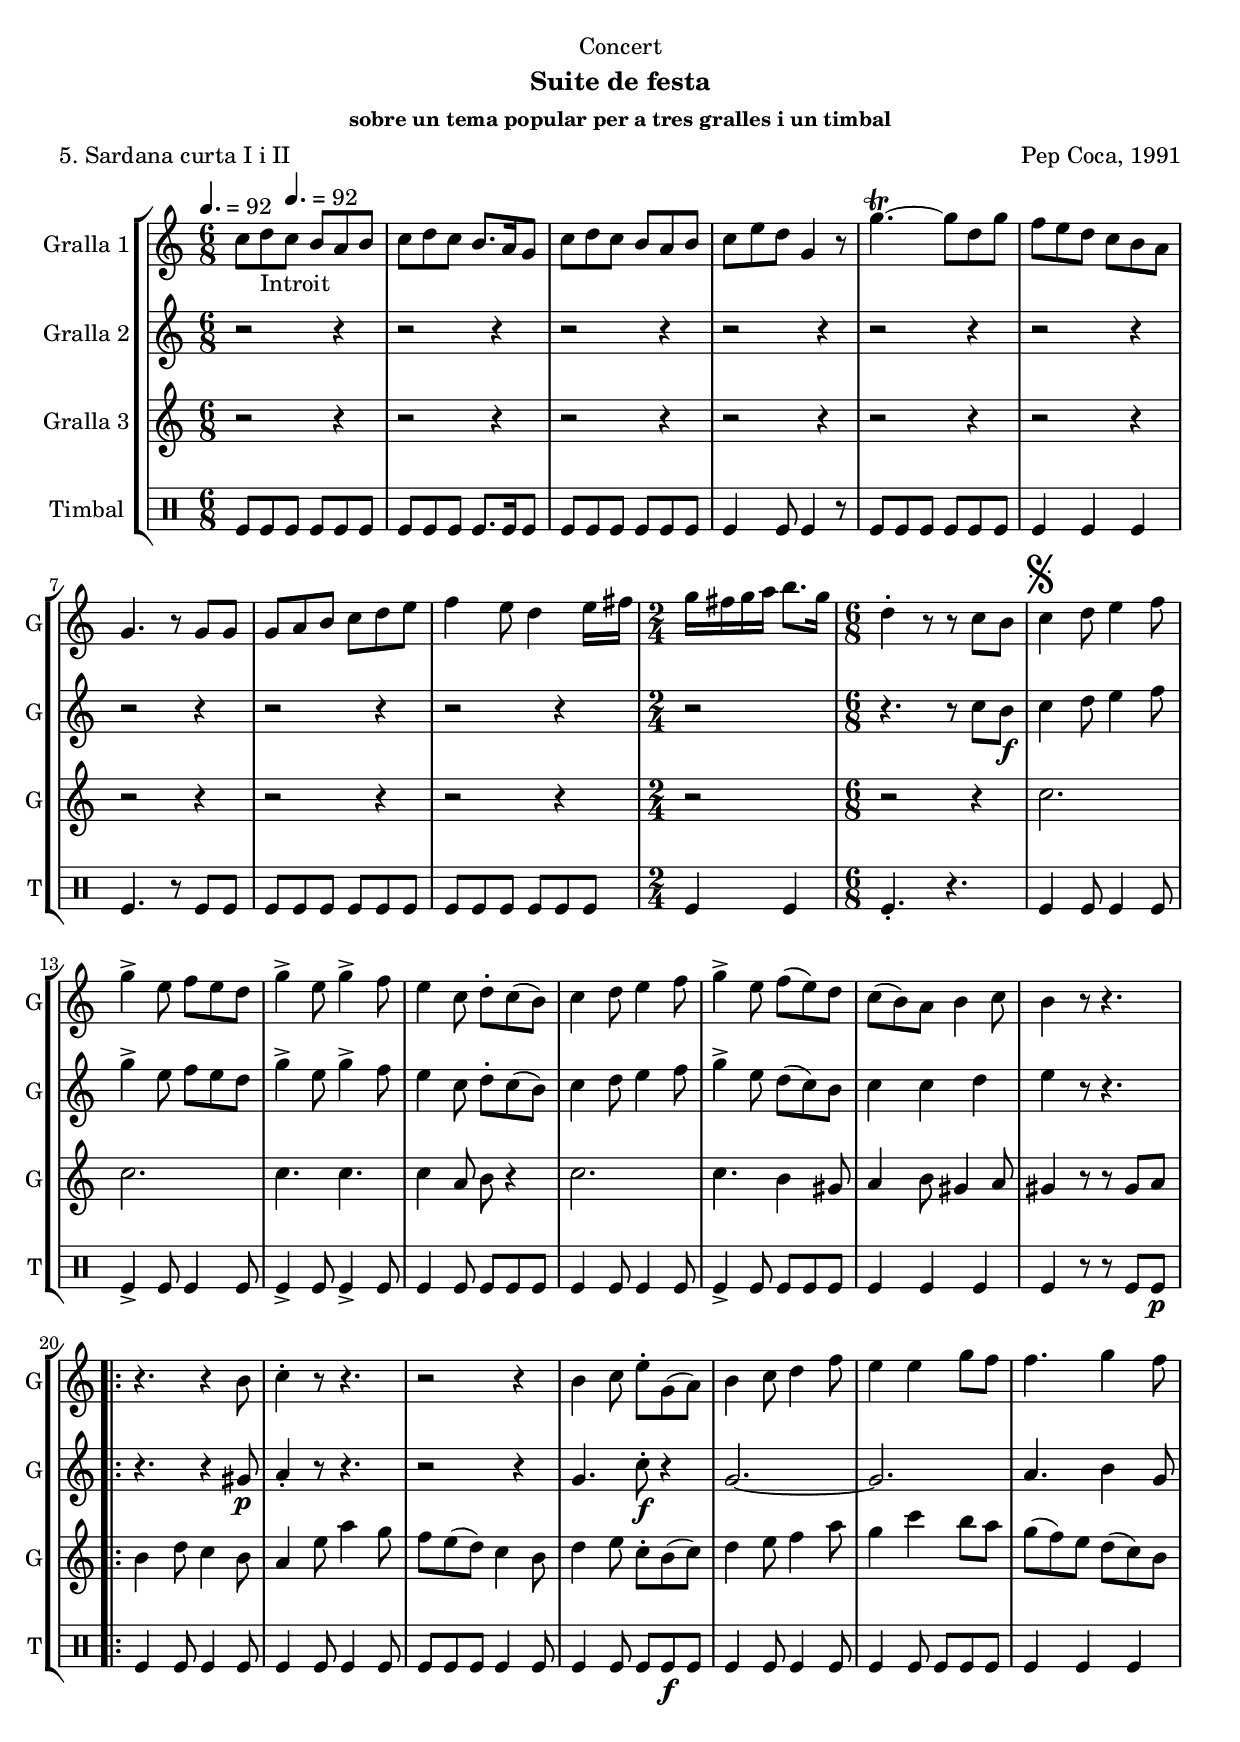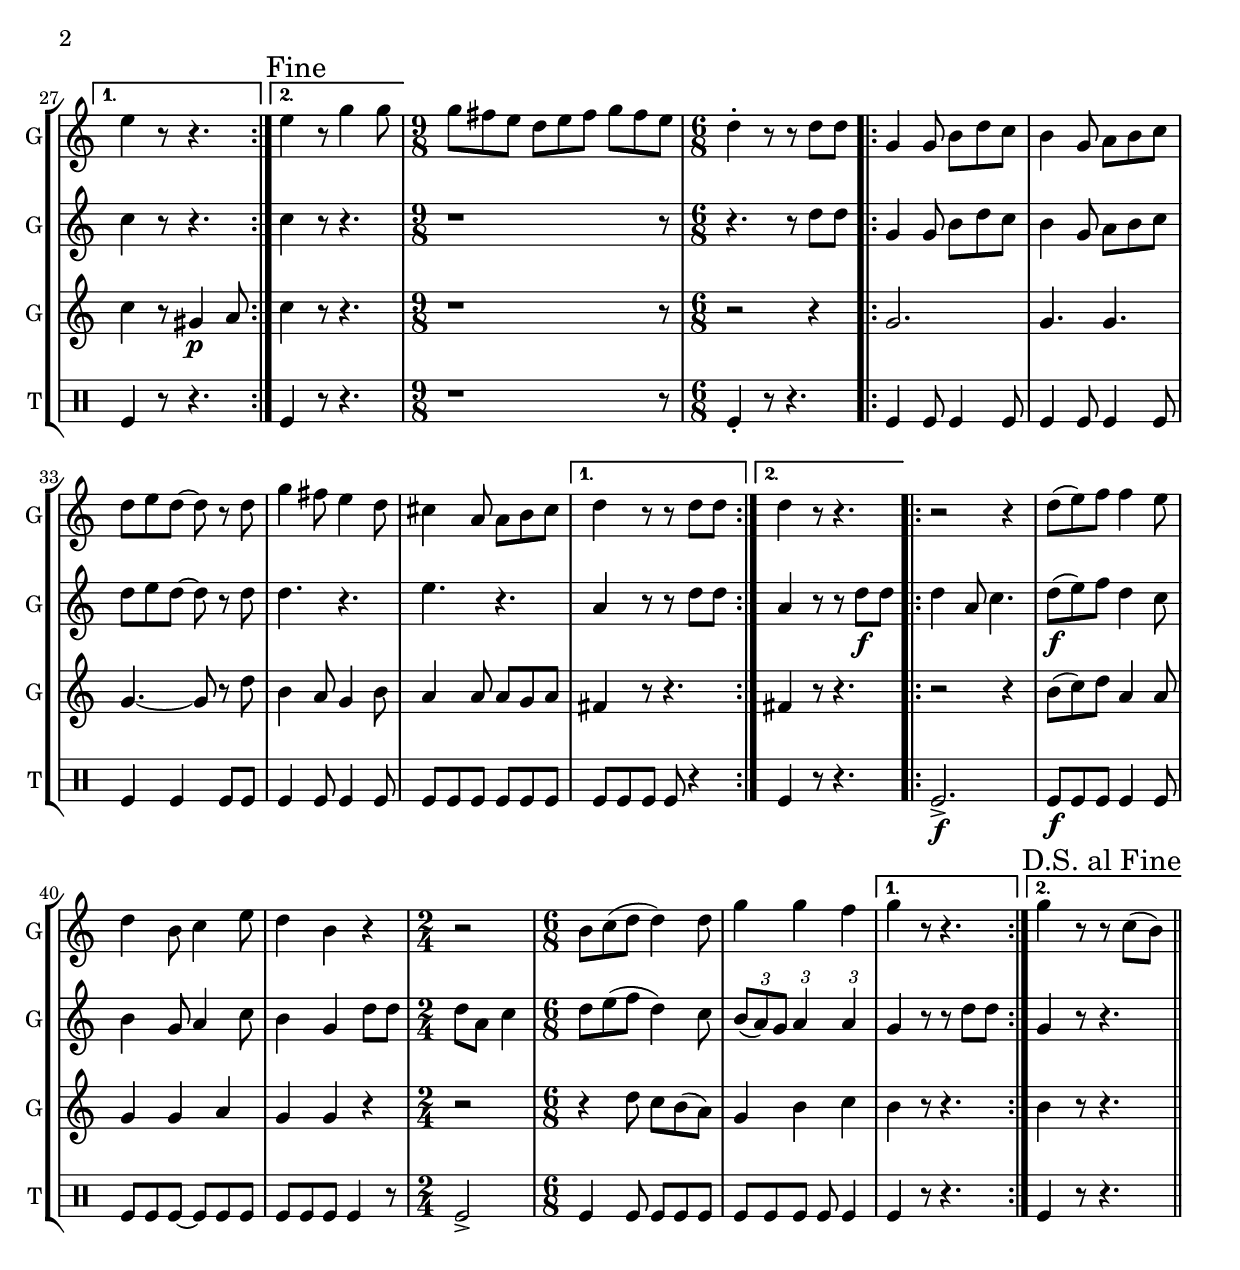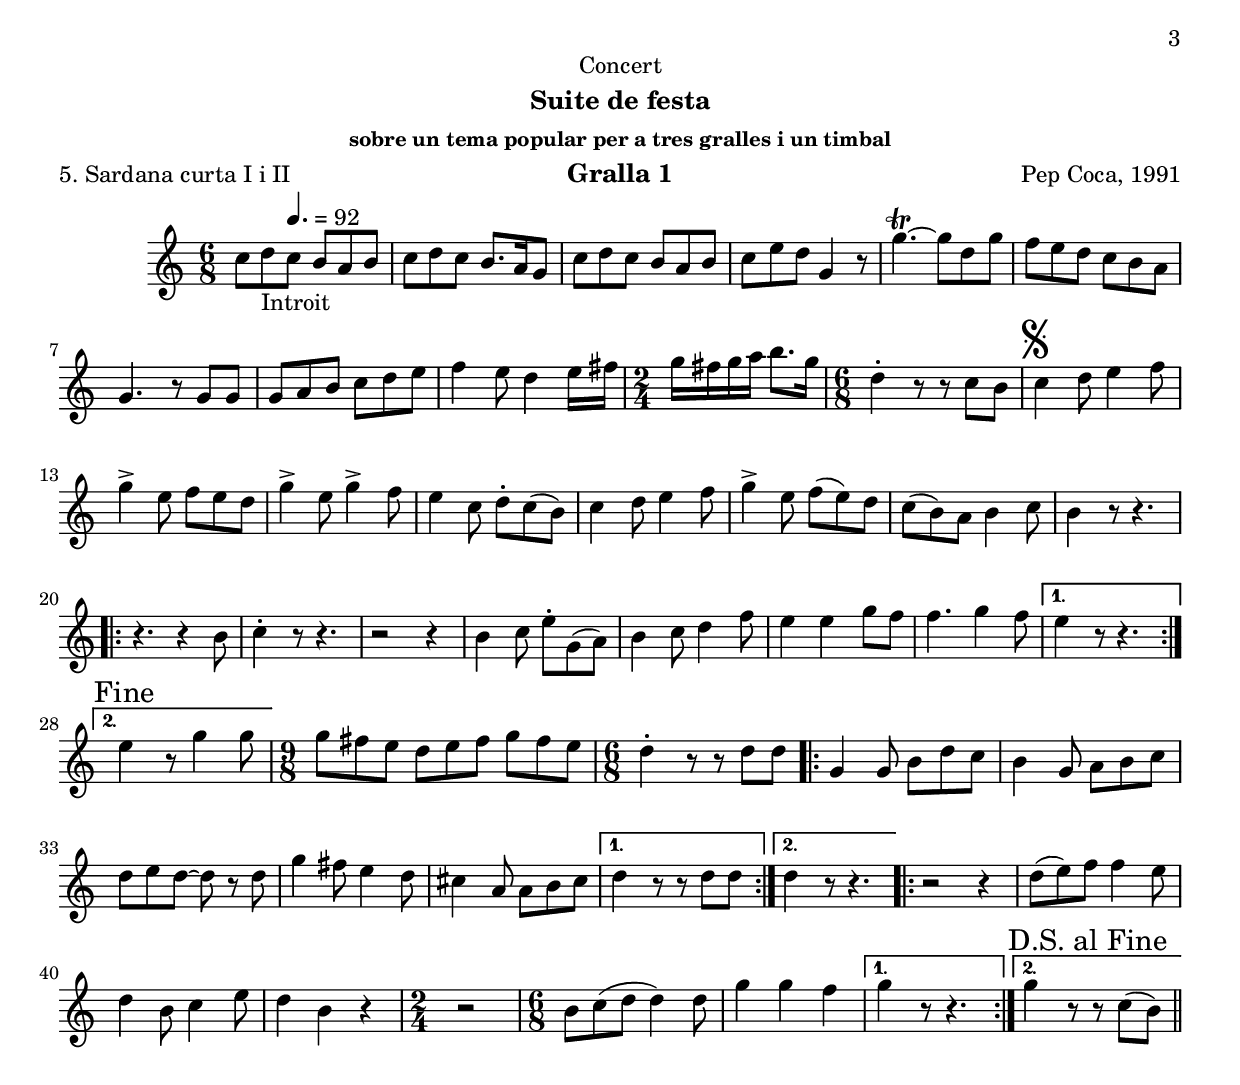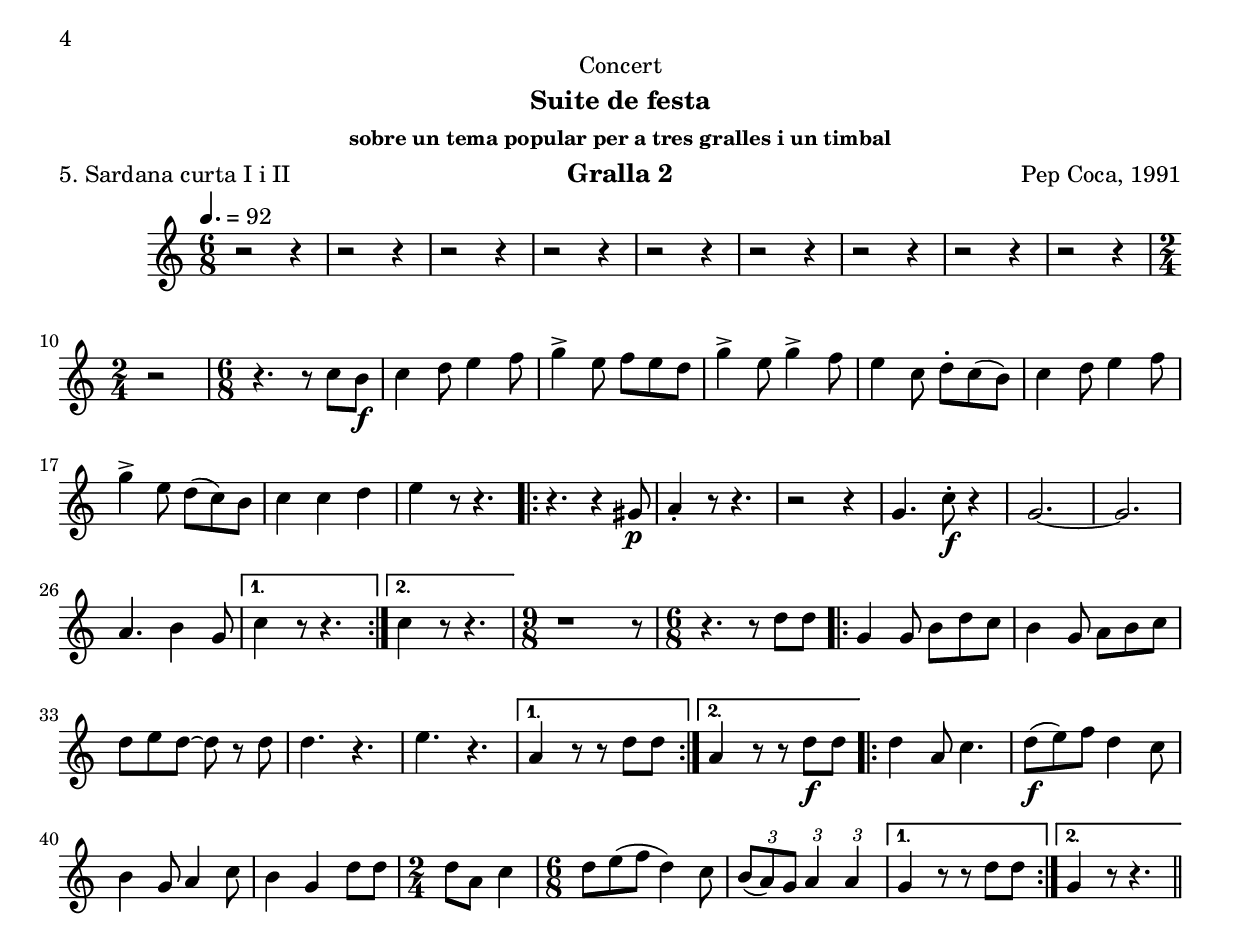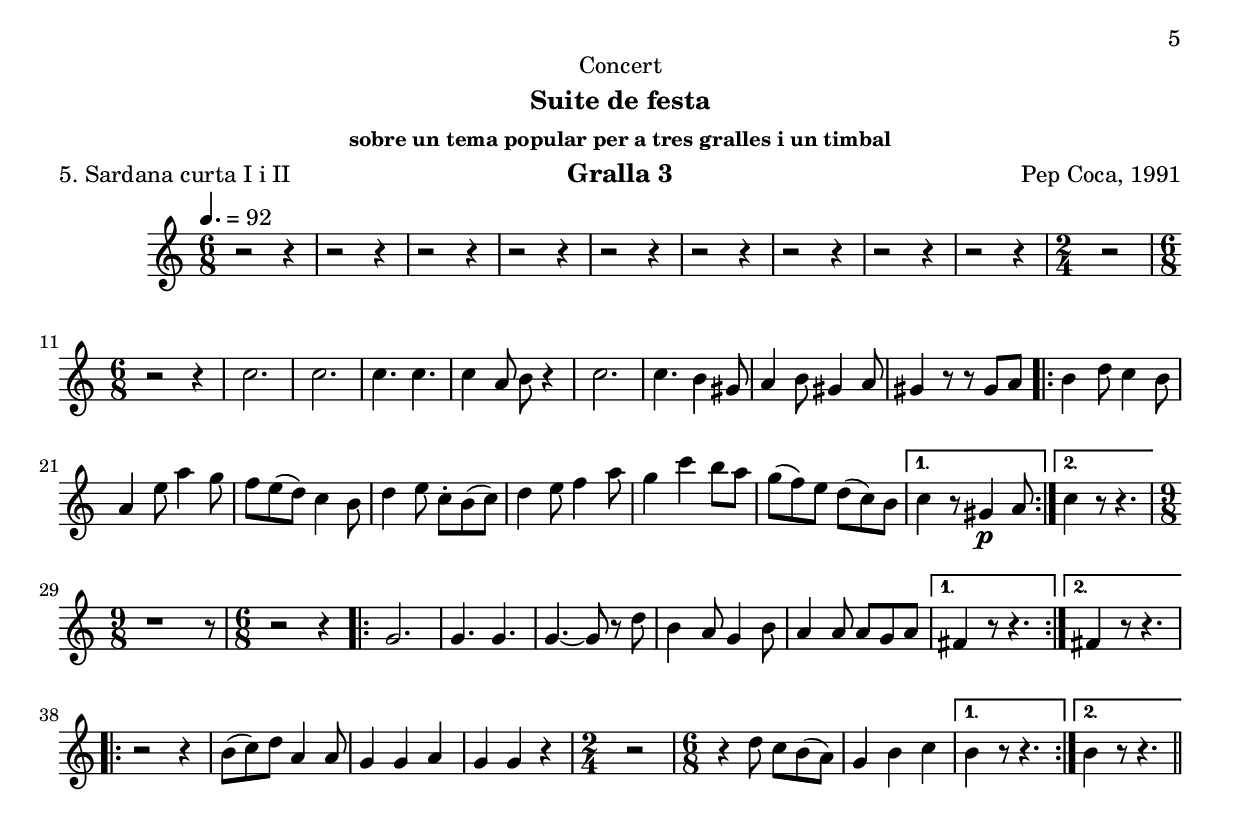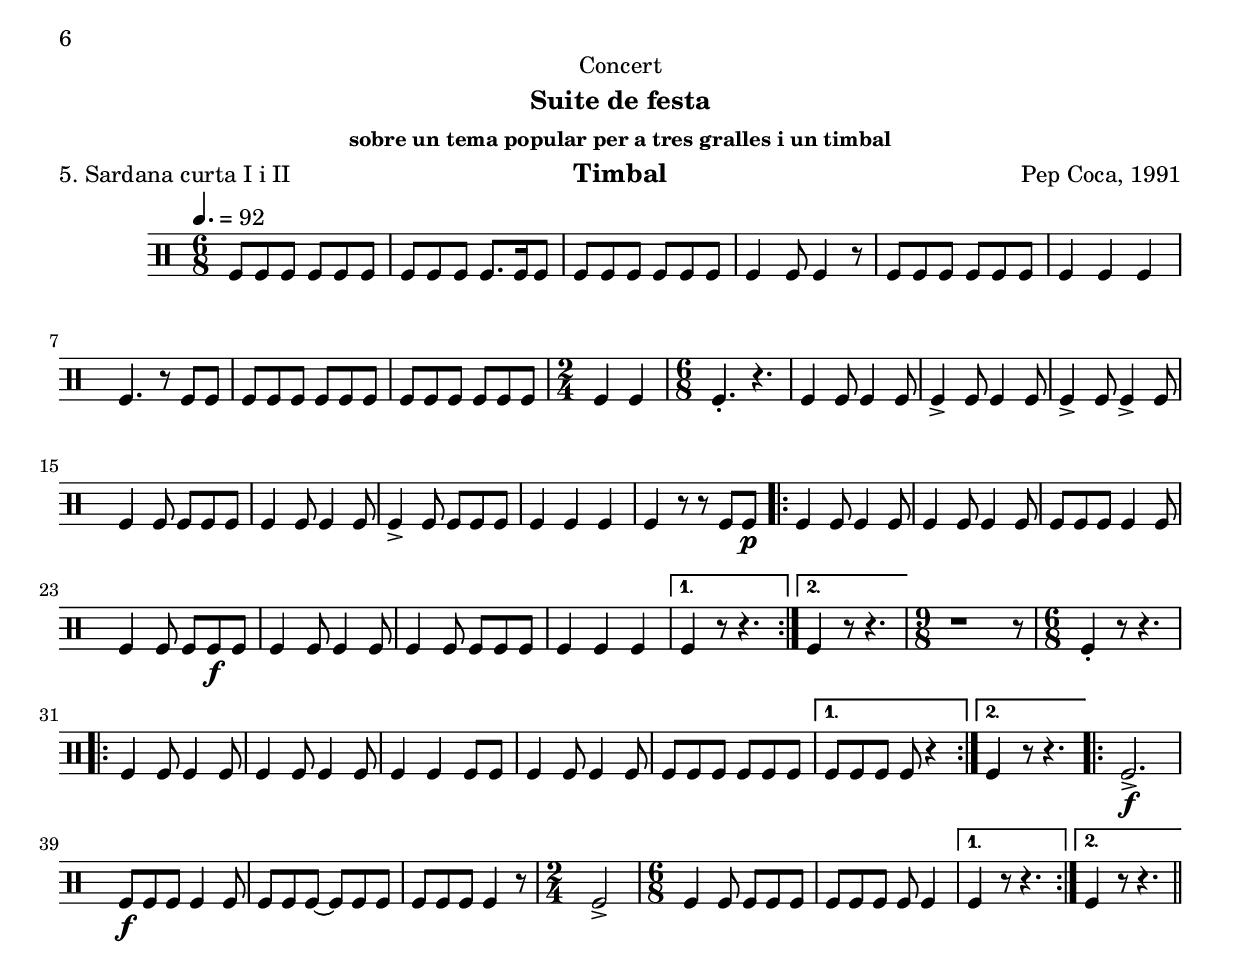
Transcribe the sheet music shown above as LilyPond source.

\version "2.22.1"

\header {
  dedication="Concert"
  title=""
  subtitle="Suite de festa"
  subsubtitle="sobre un tema popular per a tres gralles i un timbal"
  poet="5. Sardana curta I i II"
  meter=""
  piece=""
  composer="Pep Coca, 1991"
  arranger=""
  opus=""
  instrument=""
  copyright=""
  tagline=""
}

liniaroAa =
\relative c''
{
  \clef treble
  \key c \major
  \time 6/8
  c8 d _"Introit" \tempo 4. = 92 c b a b  |
  c8 d c b8. a16 g8  |
  c8 d c b a b  |
  c8 e d g,4 r8  |
  %05
  g'4.\trill ~ g8 d g  |
  f8 e d c b a  |
  g4. r8 g g  |
  g8 a b c d e  |
  f4 e8 d4 e16 fis  |
  %10
  \time 2/4   g16 fis g a b8. g16  |
  \time 6/8   d4-. r8 r  c b   |
  \mark \markup {\musicglyph #"scripts.segno"} c4 d8 e4 f8  |
  g4-> e8 f e d   |
  g4-> e8 g4-> f8  |
  %15
  e4 c8 d-. c ( b )  |
  c4 d8 e4 f8  |
  g4-> e8 f ( e ) d  |
  c8 ( b ) a b4 c8  |
  b4 r8 r4.  |
  %20
  \repeat volta 2 { r4. r4 b8  |
  c4-. r8 r4.  |
  r2 r4  |
  b4 c8 e-. g, ( a )  |
  b4 c8 d4 f8  |
  %25
  e4 e g8 f   |
  f4. g4 f8 }
  \alternative { { e4 r8 r4. }
  { \mark "Fine" e4 r8 g4  g8 } }
  \time 9/8   g8 fis e d e fis g fis e  |
  %30
  \time 6/8   d4-. r8 r d d  |
  \repeat volta 2 { g,4 g8 b d c  |
  b4 g8 a b c  |
  d8 e d ~ d r d  |
  g4 fis8 e4 d8  |
  %35
  cis4 a8 a b cis }
  \alternative { { d4 r8 r d d }
  { d4 r8 r4. } }
  \repeat volta 2 { r2 r4  |
  d8 ( e ) f f4 e8  |
  %40
  d4 b8 c4 e8  |
  d4 b r  |
  \time 2/4   r2  |
  \time 6/8   b8 c ( d d4 ) d8  |
  g4 g f }
  %45
  \alternative { { g4 r8 r4. }
  { \mark "D.S. al Fine" g4 r8 r c, ( b ) } } \bar "||"
}

liniaroAb =
\relative c''
{
  \tempo 4. = 92
  \clef treble
  \key c \major
  \time 6/8
  r2 r4  |
  r2 r4  |
  r2 r4  |
  r2 r4  |
  %05
  r2 r4  |
  r2 r4  |
  r2 r4  |
  r2 r4  |
  r2 r4  |
  %10
  \time 2/4   r2  |
  \time 6/8   r4. r8 c b \f   |
  c4 d8 e4 f8  |
  g4-> e8 f e d   |
  g4-> e8 g4-> f8  |
  %15
  e4 c8 d-. c ( b )  |
  c4 d8 e4 f8  |
  g4-> e8 d ( c ) b  |
  c4 c d  |
  e4 r8 r4.  |
  %20
  \repeat volta 2 { r4. r4 gis,8 \p  |
  a4-. r8 r4.  |
  r2 r4  |
  g4. c8-. \f r4  | % kompletite
  g2. ~  |
  %25
  g2.   |
  a4. b4 g8 }
  \alternative { { c4 r8 r4. }
  { c4 r8 r4. } }
  \time 9/8   r1 r8  | % kompletite
  %30
  \time 6/8   r4. r8 d d  |
  \repeat volta 2 { g,4 g8 b d c  |
  b4 g8 a b c  |
  d8 e d ~ d r d  |
  d4. r  |
  %35
  e4. r }
  \alternative { { a,4 r8 r d d }
  { a4 r8 r d \f d } }
  \repeat volta 2 { d4 a8 c4.  |
  d8 ( \f e ) f d4 c8  |
  %40
  b4 g8 a4 c8  |
  b4 g d'8 d  |
  \time 2/4   d8 a c4  |
  \time 6/8   d8 e ( f d4 ) c8  |
  \times 2/3 { b8 ( a ) g } \times 3/3 { a4 } \times 3/3 { a } } % kompletite
  %45
  \alternative { { g4 r8 r d' d }
  { g,4 r8 r4. } } \bar "||"
}

liniaroAc =
\relative c''
{
  \tempo 4. = 92
  \clef treble
  \key c \major
  \time 6/8
  r2 r4  |
  r2 r4  |
  r2 r4  |
  r2 r4  |
  %05
  r2 r4  |
  r2 r4  |
  r2 r4  |
  r2 r4  |
  r2 r4  |
  %10
  \time 2/4   r2  |
  \time 6/8   r2 r4  |
  c2.  |
  c2.  |
  c4. c  |
  %15
  c4 a8 b r4  |
  c2.  |
  c4. b4 gis8  |
  a4 b8 gis4 a8  |
  gis4 r8 r gis a   |
  %20
  \repeat volta 2 { b4 d8 c4 b8  |
  a4 e'8 a4 g8  |
  f8 e ( d ) c4 b8  |
  d4 e8 c-. b ( c )  |
  d4 e8 f4 a8  |
  %25
  g4 c b8 a  |
  g8 ( f ) e d ( c ) b }
  \alternative { { c4 r8 gis4 \p a8 }
  { c4 r8 r4. } }
  \time 9/8   r1 r8  | % kompletite
  %30
  \time 6/8   r2 r4  |
  \repeat volta 2 { g2.  |
  g4. g  |
  g4. ~ g8 r d'  |
  b4 a8 g4 b8  |
  %35
  a4 a8 a g a }
  \alternative { { fis4 r8 r4. }
  { fis4 r8 r4. } }
  \repeat volta 2 { r2 r4  |
  b8 ( c ) d a4 a8  |
  %40
  g4 g a  |
  g4 g r  |
  \time 2/4   r2  |
  \time 6/8   r4 d'8 c b ( a )  |
  g4 b c }
  %45
  \alternative { { b4 r8 r4. }
  { b4 r8 r4. } } \bar "||"
}

liniaroAd =
\drummode
{
  \tempo 4. = 92
  \time 6/8
  tomfl8 tomfl tomfl tomfl tomfl tomfl  |
  tomfl8 tomfl tomfl tomfl8. tomfl16 tomfl8  |
  tomfl8 tomfl tomfl tomfl tomfl tomfl  |
  tomfl4 tomfl8 tomfl4 r8  |
  %05
  tomfl8 tomfl tomfl tomfl tomfl tomfl  |
  tomfl4 tomfl tomfl  |
  tomfl4. r8 tomfl tomfl  |
  tomfl8 tomfl tomfl tomfl tomfl tomfl  |
  tomfl8 tomfl tomfl tomfl tomfl tomfl  |
  %10
  \time 2/4   tomfl4 tomfl  |
  \time 6/8   tomfl4.-. r  |
  tomfl4 tomfl8 tomfl4 tomfl8  |
  tomfl4-> tomfl8 tomfl4 tomfl8  |
  tomfl4-> tomfl8 tomfl4-> tomfl8  |
  %15
  tomfl4 tomfl8 tomfl tomfl tomfl  |
  tomfl4 tomfl8 tomfl4 tomfl8  |
  tomfl4-> tomfl8 tomfl tomfl tomfl  |
  tomfl4 tomfl tomfl  |
  tomfl4 r8 r tomfl tomfl \p  |
  %20
  \repeat volta 2 { tomfl4 tomfl8 tomfl4 tomfl8  |
  tomfl4 tomfl8 tomfl4 tomfl8  |
  tomfl8 tomfl tomfl tomfl4 tomfl8  |
  tomfl4 tomfl8 tomfl tomfl \f tomfl  |
  tomfl4 tomfl8 tomfl4 tomfl8  |
  %25
  tomfl4 tomfl8 tomfl tomfl tomfl  |
  tomfl4 tomfl tomfl }
  \alternative { { tomfl4 r8 r4. }
  { tomfl4 r8 r4. } }
  \time 9/8   r1 r8  | % kompletite
  %30
  \time 6/8   tomfl4-. r8 r4.  |
  \repeat volta 2 { tomfl4 tomfl8 tomfl4 tomfl8  |
  tomfl4 tomfl8 tomfl4 tomfl8  |
  tomfl4 tomfl tomfl8 tomfl  |
  tomfl4 tomfl8 tomfl4 tomfl8  |
  %35
  tomfl8 tomfl tomfl tomfl tomfl tomfl }
  \alternative { { tomfl8 tomfl tomfl tomfl r4 }
  { tomfl4 r8 r4. } }
  \repeat volta 2 { tomfl2.-> \f  |
  tomfl8 \f tomfl tomfl tomfl4 tomfl8  |
  %40
  tomfl8 tomfl tomfl ~ tomfl tomfl tomfl  |
  tomfl8 tomfl tomfl tomfl4 r8  |
  \time 2/4   tomfl2->  |
  \time 6/8   tomfl4 tomfl8 tomfl tomfl tomfl  |
  tomfl8 tomfl tomfl tomfl tomfl4 }
  %45
  \alternative { { tomfl4 r8 r4. }
  { tomfl4 r8 r4. } } \bar "||"
}

\bookpart {
  \score {
    \new StaffGroup {
      \override Score.RehearsalMark #'self-alignment-X = #LEFT
      <<
        \new Staff \with {instrumentName = #"Gralla 1" shortInstrumentName = #"G"} \liniaroAa
        \new Staff \with {instrumentName = #"Gralla 2" shortInstrumentName = #"G"} \liniaroAb
        \new Staff \with {instrumentName = #"Gralla 3" shortInstrumentName = #"G"} \liniaroAc
        \new DrumStaff \with {instrumentName = #"Timbal" shortInstrumentName = #"T"} \liniaroAd
      >>
    }
    \layout {}
  }
  \score { \unfoldRepeats
    \new StaffGroup {
      \override Score.RehearsalMark #'self-alignment-X = #LEFT
      <<
        \new Staff \with {instrumentName = #"Gralla 1" shortInstrumentName = #"G"} \liniaroAa
        \new Staff \with {instrumentName = #"Gralla 2" shortInstrumentName = #"G"} \liniaroAb
        \new Staff \with {instrumentName = #"Gralla 3" shortInstrumentName = #"G"} \liniaroAc
        \new DrumStaff \with {instrumentName = #"Timbal" shortInstrumentName = #"T"} \liniaroAd
      >>
    }
    \midi {
      \set Staff.midiInstrument = "oboe"
      \set DrumStaff.midiInstrument = "drums"
    }
  }
}

\bookpart {
  \header {instrument="Gralla 1"}
  \score {
    \new StaffGroup {
      \override Score.RehearsalMark #'self-alignment-X = #LEFT
      <<
        \new Staff \liniaroAa
      >>
    }
    \layout {}
  }
  \score { \unfoldRepeats
    \new StaffGroup {
      \override Score.RehearsalMark #'self-alignment-X = #LEFT
      <<
        \new Staff \liniaroAa
      >>
    }
    \midi {
      \set Staff.midiInstrument = "oboe"
      \set DrumStaff.midiInstrument = "drums"
    }
  }
}

\bookpart {
  \header {instrument="Gralla 2"}
  \score {
    \new StaffGroup {
      \override Score.RehearsalMark #'self-alignment-X = #LEFT
      <<
        \new Staff \liniaroAb
      >>
    }
    \layout {}
  }
  \score { \unfoldRepeats
    \new StaffGroup {
      \override Score.RehearsalMark #'self-alignment-X = #LEFT
      <<
        \new Staff \liniaroAb
      >>
    }
    \midi {
      \set Staff.midiInstrument = "oboe"
      \set DrumStaff.midiInstrument = "drums"
    }
  }
}

\bookpart {
  \header {instrument="Gralla 3"}
  \score {
    \new StaffGroup {
      \override Score.RehearsalMark #'self-alignment-X = #LEFT
      <<
        \new Staff \liniaroAc
      >>
    }
    \layout {}
  }
  \score { \unfoldRepeats
    \new StaffGroup {
      \override Score.RehearsalMark #'self-alignment-X = #LEFT
      <<
        \new Staff \liniaroAc
      >>
    }
    \midi {
      \set Staff.midiInstrument = "oboe"
      \set DrumStaff.midiInstrument = "drums"
    }
  }
}

\bookpart {
  \header {instrument="Timbal"}
  \score {
    \new StaffGroup {
      \override Score.RehearsalMark #'self-alignment-X = #LEFT
      <<
        \new DrumStaff \liniaroAd
      >>
    }
    \layout {}
  }
  \score { \unfoldRepeats
    \new StaffGroup {
      \override Score.RehearsalMark #'self-alignment-X = #LEFT
      <<
        \new DrumStaff \liniaroAd
      >>
    }
    \midi {
      \set Staff.midiInstrument = "oboe"
      \set DrumStaff.midiInstrument = "drums"
    }
  }
}

